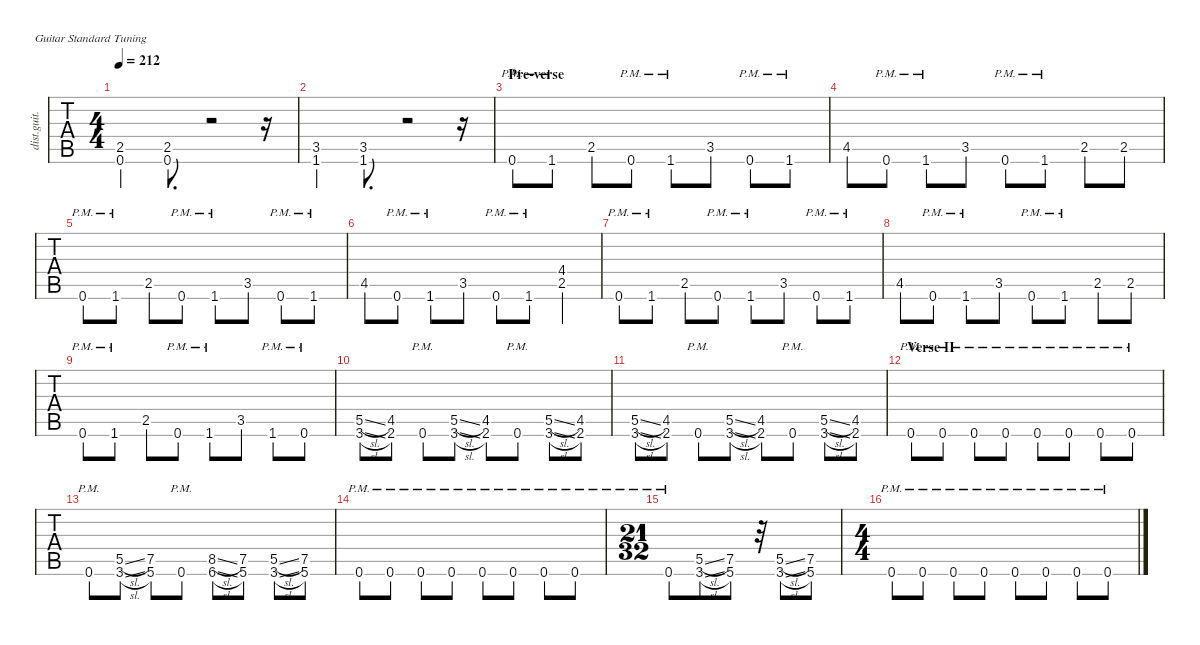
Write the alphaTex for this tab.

\defaultSystemsLayout 4
\hideDynamics
\bracketExtendMode nobrackets
\track ("Rhythm Guitar (James)" "dist.guit.") {defaultSystemsLayout 4 multiBarRest instrument distortionguitar}
\staff {tabs}
\tuning (E4 B3 G3 D3 A2 E2)
\ts (4 4)
\tempo 212
\clef g2
\ks c
(0.6{st} 2.5{st}).4{dy mf} (0.6 2.5).8{d} r.2 r.16 |
(1.6{st} 3.5{st}).4 (1.6 3.5).8{d} r.2 r.16 |
\section ("" "Pre-verse")
0.6{pm}.8 1.6{pm}.8 2.5.8 0.6{pm}.8 1.6{pm}.8 3.5.8 0.6{pm}.8 1.6{pm}.8 |
4.5{acc #}.8 0.6{pm}.8 1.6{pm}.8 3.5.8 0.6{pm}.8 1.6{pm}.8 2.5.8 2.5.8 |
0.6{pm}.8 1.6{pm}.8 2.5.8 0.6{pm}.8 1.6{pm}.8 3.5.8 0.6{pm}.8 1.6{pm}.8 |
4.5{acc #}.8 0.6{pm}.8 1.6{pm}.8 3.5.8 0.6{pm}.8 1.6{pm}.8 (2.5 4.4{acc #}).4 |
0.6{pm}.8 1.6{pm}.8 2.5.8 0.6{pm}.8 1.6{pm}.8 3.5.8 0.6{pm}.8 1.6{pm}.8 |
4.5{acc #}.8 0.6{pm}.8 1.6{pm}.8 3.5.8 0.6{pm}.8 1.6{pm}.8 2.5.8 2.5.8 |
0.6{pm}.8 1.6{pm}.8 2.5.8 0.6{pm}.8 1.6{pm}.8 3.5.8 1.6{pm}.8 0.6{pm}.8 |
(3.6{sl} 5.5{sl}).8 (2.6{acc #} 4.5{acc #}).8 0.6{pm}.8 (3.6{sl} 5.5{sl}).8 (2.6{acc #} 4.5{acc #}).8 0.6{pm}.8 (3.6{sl} 5.5{sl}).8 (2.6{acc #} 4.5{acc #}).8 |
(3.6{sl} 5.5{sl}).8 (2.6{acc #} 4.5{acc #}).8 0.6{pm}.8 (3.6{sl} 5.5{sl}).8 (2.6{acc #} 4.5{acc #}).8 0.6{pm}.8 (3.6{sl} 5.5{sl}).8 (2.6{acc #} 4.5{acc #}).8 |
\section ("" "Verse II")
0.6{pm}.8 0.6{pm}.8 0.6{pm}.8 0.6{pm}.8 0.6{pm}.8 0.6{pm}.8 0.6{pm}.8 0.6{pm}.8 |
0.6{pm}.8 (3.6{sl} 5.5{sl}).8 (7.5 5.6).8 0.6{pm}.8 (6.6{sl acc #} 8.5{sl}).8 (7.5 5.6).8 (3.6{sl} 5.5{sl}).8 (7.5 5.6).8 |
0.6{pm}.8 0.6{pm}.8 0.6{pm}.8 0.6{pm}.8 0.6{pm}.8 0.6{pm}.8 0.6{pm}.8 0.6{pm}.8 |
\ts (21 32)
\beaming (8 3 2)
0.6{pm}.8 (3.6{sl} 5.5{sl}).8 (7.5 5.6).8 r.32 (3.6{sl} 5.5{sl}).8 (7.5 5.6).8 |
\ts (4 4)
\beaming (8 2 2 2 2)
0.6{pm}.8 0.6{pm}.8 0.6{pm}.8 0.6{pm}.8 0.6{pm}.8 0.6{pm}.8 0.6{pm}.8 0.6{pm}.8
